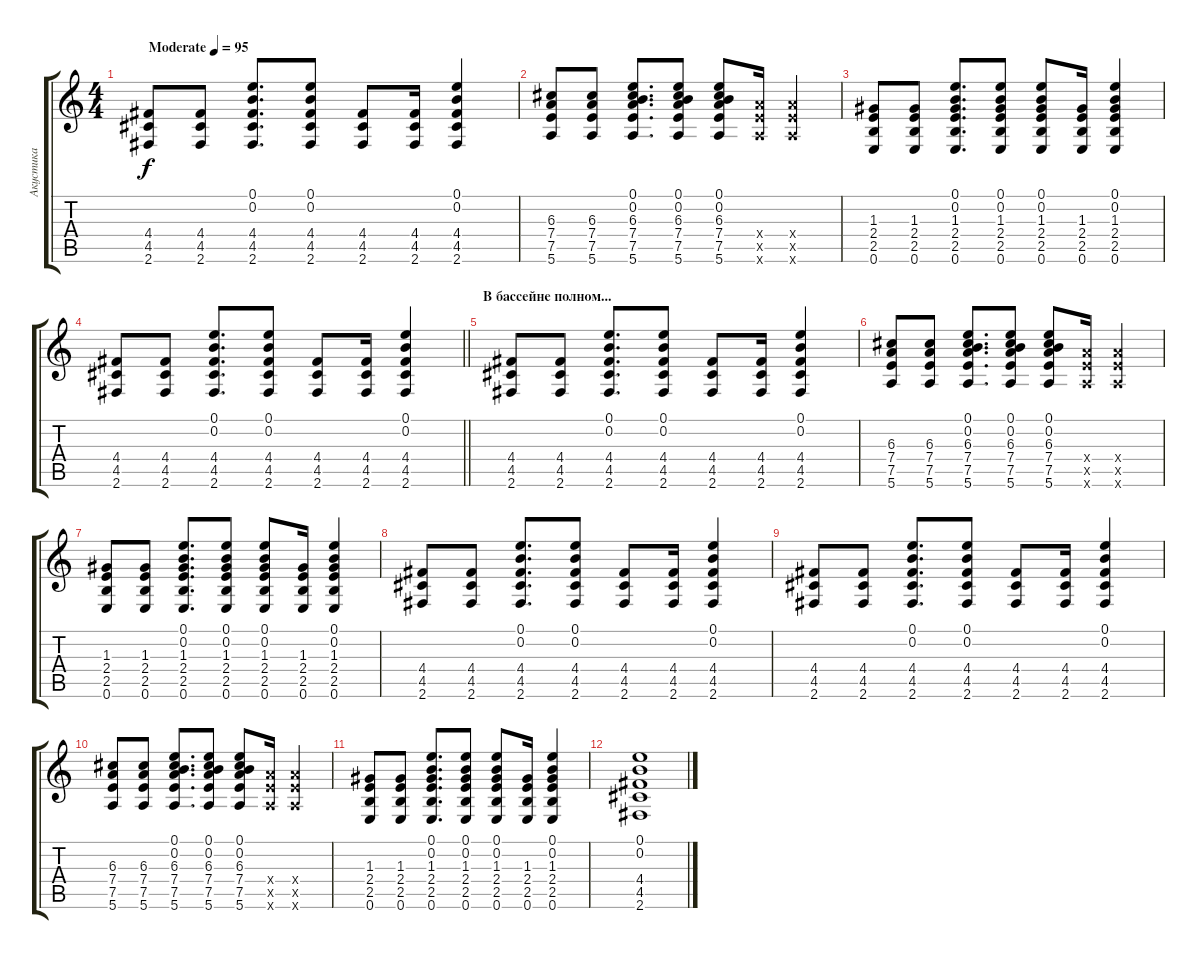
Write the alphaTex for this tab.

\track ("Акустика" "Акустика") {instrument electricguitarclean}
\staff {score tabs}
\tuning (E4 B3 G3 D3 A2 E2) {hide}
\ts (4 4)
\tempo (95 "Moderate")
\clef g2
\ks c
(4.4 4.5 2.6).8{dy f instrument electricguitarclean} (4.4 4.5 2.6).8 (0.1 0.2 4.4 4.5 2.6).8{d} (0.1 0.2 4.4 4.5 2.6).8 (4.4 4.5 2.6).8 (4.4 4.5 2.6).16 (0.1 0.2 4.4 4.5 2.6).4 |
(6.3 7.4 7.5 5.6).8 (6.3 7.4 7.5 5.6).8 (0.1 0.2 6.3 7.4 7.5 5.6).8{d} (0.1 0.2 6.3 7.4 7.5 5.6).8 (0.1 0.2 6.3 7.4 7.5 5.6).8 (7.4{x} 7.5{x} 5.6{x}).16 (7.4{x} 7.5{x} 5.6{x}).4 |
(1.3 2.4 2.5 0.6).8 (1.3 2.4 2.5 0.6).8 (0.1 0.2 1.3 2.4 2.5 0.6).8{d} (0.1 0.2 1.3 2.4 2.5 0.6).8 (0.1 0.2 1.3 2.4 2.5 0.6).8 (1.3 2.4 2.5 0.6).16 (0.1 0.2 1.3 2.4 2.5 0.6).4 |
\barLineRight lightlight
(4.4 4.5 2.6).8 (4.4 4.5 2.6).8 (0.1 0.2 4.4 4.5 2.6).8{d} (0.1 0.2 4.4 4.5 2.6).8 (4.4 4.5 2.6).8 (4.4 4.5 2.6).16 (0.1 0.2 4.4 4.5 2.6).4 |
\section ("" "В бассейне полном...")
(4.4 4.5 2.6).8 (4.4 4.5 2.6).8 (0.1 0.2 4.4 4.5 2.6).8{d} (0.1 0.2 4.4 4.5 2.6).8 (4.4 4.5 2.6).8 (4.4 4.5 2.6).16 (0.1 0.2 4.4 4.5 2.6).4 |
(6.3 7.4 7.5 5.6).8 (6.3 7.4 7.5 5.6).8 (0.1 0.2 6.3 7.4 7.5 5.6).8{d} (0.1 0.2 6.3 7.4 7.5 5.6).8 (0.1 0.2 6.3 7.4 7.5 5.6).8 (7.4{x} 7.5{x} 5.6{x}).16 (7.4{x} 7.5{x} 5.6{x}).4 |
(1.3 2.4 2.5 0.6).8 (1.3 2.4 2.5 0.6).8 (0.1 0.2 1.3 2.4 2.5 0.6).8{d} (0.1 0.2 1.3 2.4 2.5 0.6).8 (0.1 0.2 1.3 2.4 2.5 0.6).8 (1.3 2.4 2.5 0.6).16 (0.1 0.2 1.3 2.4 2.5 0.6).4 |
(4.4 4.5 2.6).8 (4.4 4.5 2.6).8 (0.1 0.2 4.4 4.5 2.6).8{d} (0.1 0.2 4.4 4.5 2.6).8 (4.4 4.5 2.6).8 (4.4 4.5 2.6).16 (0.1 0.2 4.4 4.5 2.6).4 |
(4.4 4.5 2.6).8 (4.4 4.5 2.6).8 (0.1 0.2 4.4 4.5 2.6).8{d} (0.1 0.2 4.4 4.5 2.6).8 (4.4 4.5 2.6).8 (4.4 4.5 2.6).16 (0.1 0.2 4.4 4.5 2.6).4 |
(6.3 7.4 7.5 5.6).8 (6.3 7.4 7.5 5.6).8 (0.1 0.2 6.3 7.4 7.5 5.6).8{d} (0.1 0.2 6.3 7.4 7.5 5.6).8 (0.1 0.2 6.3 7.4 7.5 5.6).8 (7.4{x} 7.5{x} 5.6{x}).16 (7.4{x} 7.5{x} 5.6{x}).4 |
(1.3 2.4 2.5 0.6).8 (1.3 2.4 2.5 0.6).8 (0.1 0.2 1.3 2.4 2.5 0.6).8{d} (0.1 0.2 1.3 2.4 2.5 0.6).8 (0.1 0.2 1.3 2.4 2.5 0.6).8 (1.3 2.4 2.5 0.6).16 (0.1 0.2 1.3 2.4 2.5 0.6).4 |
(0.1 0.2 4.4 4.5 2.6).1
